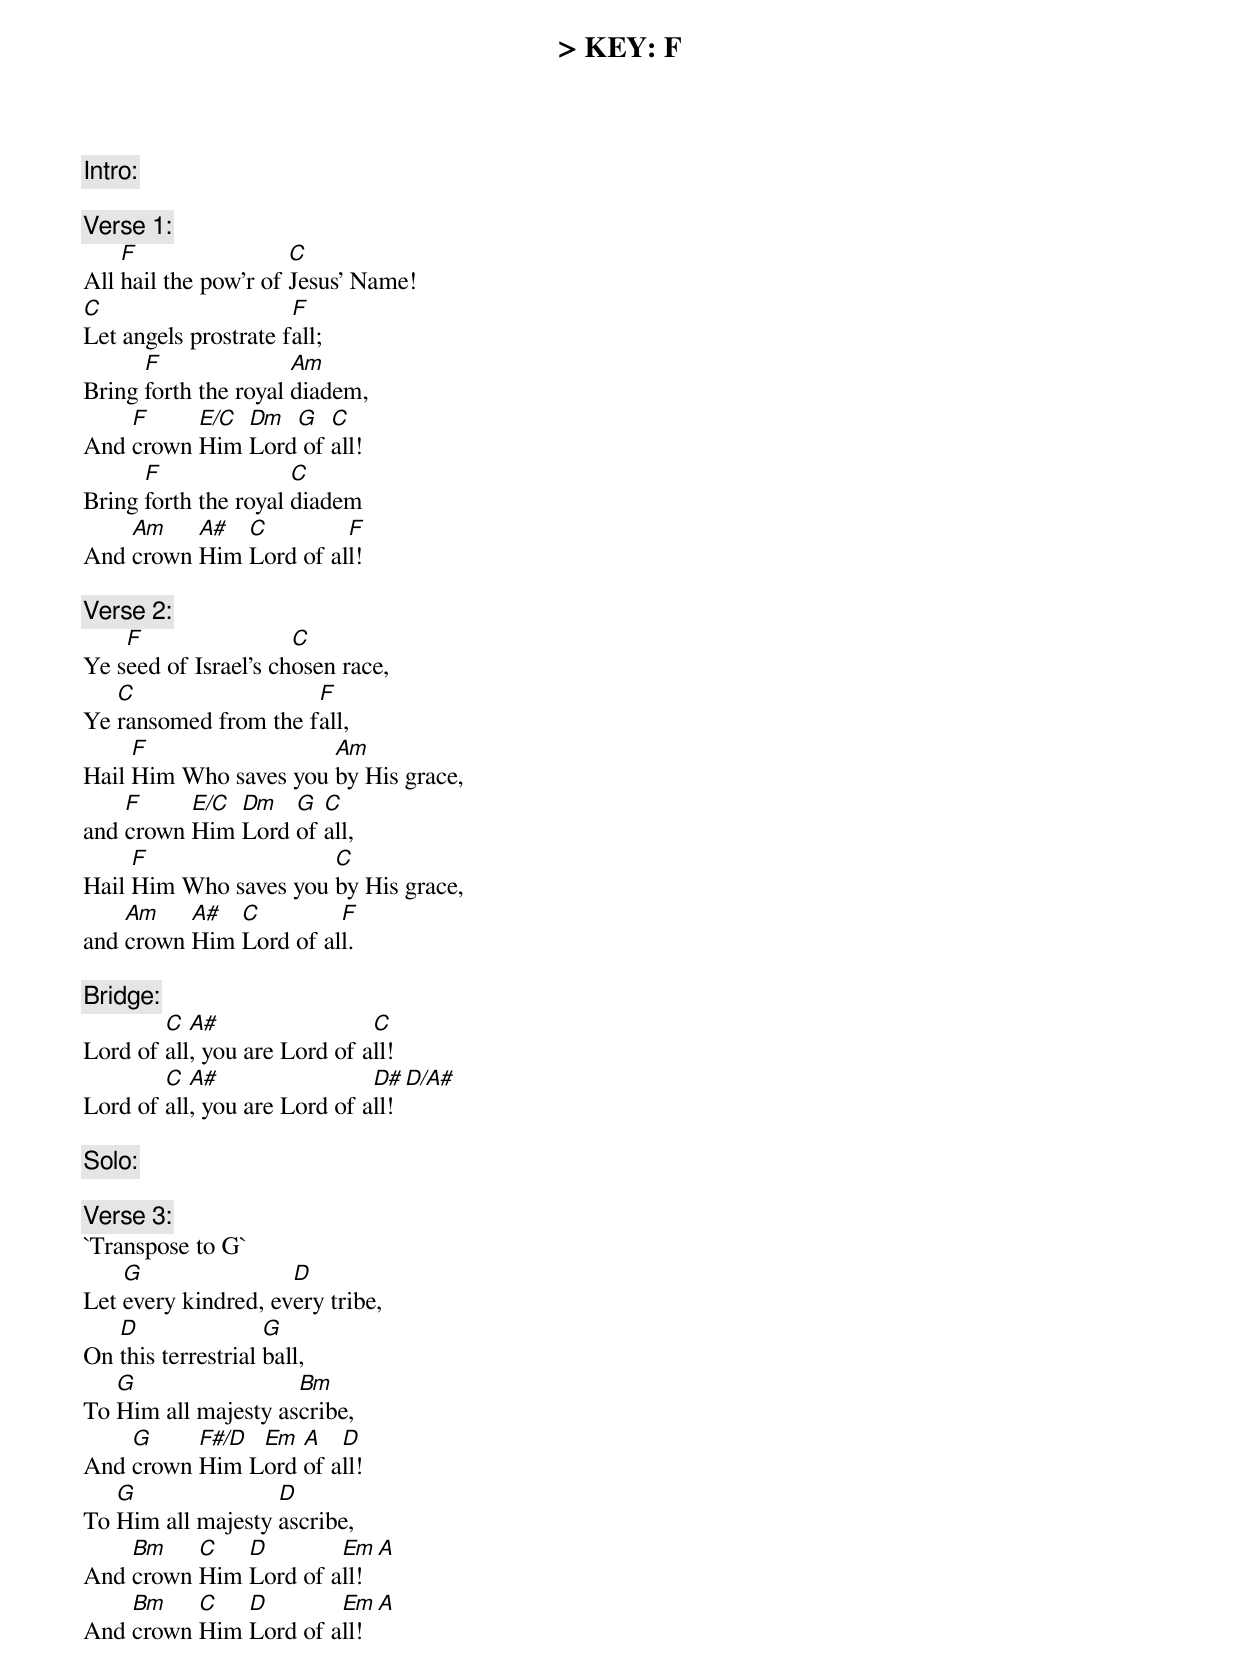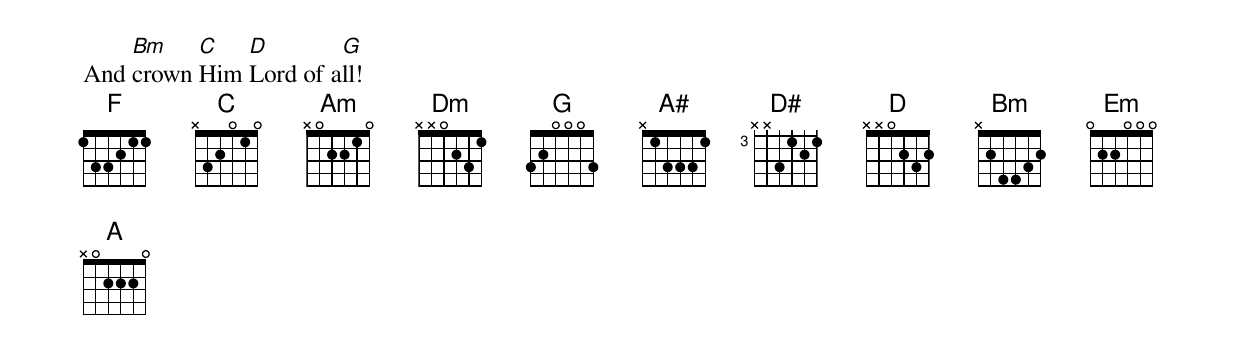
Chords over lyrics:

> KEY: F
> TEMPO: 110 bpm

[Intro:]
{F    D#M7  D/A#}

[Verse 1:]
    F                 C
All hail the pow'r of Jesus' Name!
C                     F
Let angels prostrate fall;
      F               Am
Bring forth the royal diadem,
    F     E/C Dm  G   C
And crown Him Lord of all!
      F               C
Bring forth the royal diadem
    Am    A#  C         F
And crown Him Lord of all!

[Verse 2:]
    F                 C
Ye seed of Israel’s chosen race,
   C                  F
Ye ransomed from the fall,
     F                 Am
Hail Him Who saves you by His grace,
    F     E/C Dm   G  C
and crown Him Lord of all,
     F                 C
Hail Him Who saves you by His grace,
    Am    A#  C         F
and crown Him Lord of all.

[Bridge:]
        C  A#                 C
Lord of all, you are Lord of all!
        C  A#                 D#   D/A#
Lord of all, you are Lord of all!

[Solo:]
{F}

[Verse 3:]
`Transpose to G`
    G                D
Let every kindred, every tribe,
   D                G
On this terrestrial ball,
   G                 Bm
To Him all majesty ascribe,
    G     F#/D Em  A   D
And crown Him Lord of all!
   G               D
To Him all majesty ascribe,
    Bm    C   D        Em   A
And crown Him Lord of all!
    Bm    C   D        Em   A
And crown Him Lord of all!
    Bm    C   D        G
And crown Him Lord of all!
